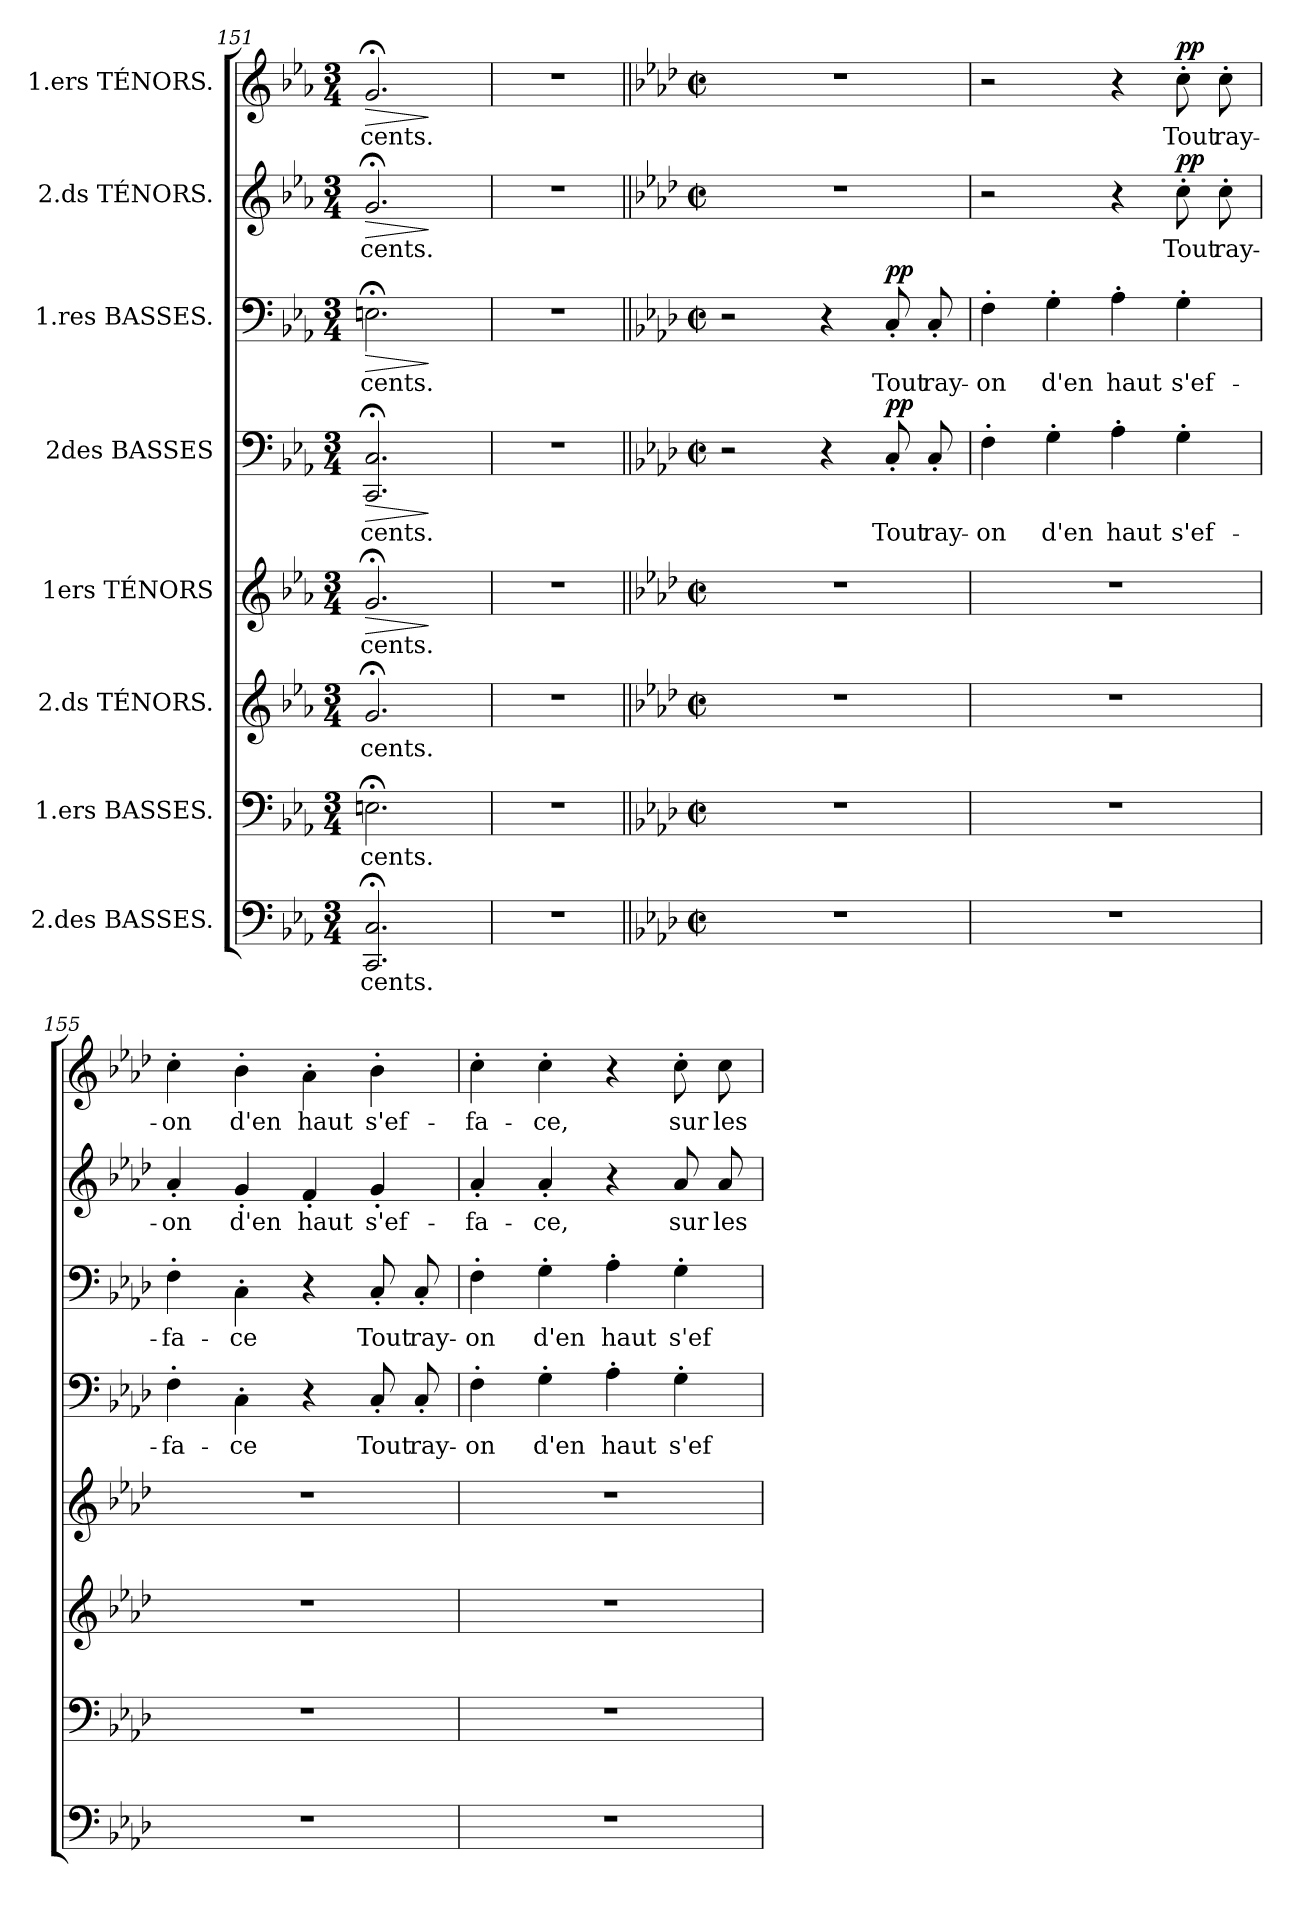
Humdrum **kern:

**kern	**text	**kern	**text	**kern	**text	**kern	**text	**dynam	**kern	**text	**dynam	**kern	**text	**dynam	**kern	**text	**dynam	**kern	**text	**dynam
*part8	*part8	*part7	*part7	*part6	*part6	*part5	*part5	*part5	*part4	*part4	*part4	*part3	*part3	*part3	*part2	*part2	*part2	*part1	*part1	*part1
*staff8	*staff8	*staff7	*staff7	*staff6	*staff6	*staff5	*staff5	*staff5	*staff4	*staff4	*staff4	*staff3	*staff3	*staff3	*staff2	*staff2	*staff2	*staff1	*staff1	*staff1
*I"2.des BASSES.	*	*I"1.ers BASSES.	*	*I"2.ds TÉNORS.	*	*I"1ers TÉNORS	*	*	*I"2des BASSES	*	*	*I"1.res BASSES.	*	*	*I"2.ds TÉNORS.	*	*	*I"1.ers TÉNORS.	*	*
*clefF4	*	*clefF4	*	*clefG2	*	*clefG2	*	*	*clefF4	*	*	*clefF4	*	*	*clefG2	*	*	*clefG2	*	*
*	*	*	*	*ITrd7c12	*	*ITrd7c12	*	*	*	*	*	*	*	*	*ITrd7c12	*	*	*ITrd7c12	*	*
*k[b-e-a-]	*	*k[b-e-a-]	*	*k[b-e-a-]	*	*k[b-e-a-]	*	*	*k[b-e-a-]	*	*	*k[b-e-a-]	*	*	*k[b-e-a-]	*	*	*k[b-e-a-]	*	*
*M3/4	*	*M3/4	*	*M3/4	*	*M3/4	*	*	*M3/4	*	*	*M3/4	*	*	*M3/4	*	*	*M3/4	*	*
=151	=151	=151	=151	=151	=151	=151	=151	=151	=151	=151	=151	=151	=151	=151	=151	=151	=151	=151	=151	=151
!	!	!	!	!	!	!	!	!LO:HP:b	!	!	!LO:HP:b	!	!	!LO:HP:b	!	!	!LO:HP:b	!	!	!LO:HP:b
2.CC;</ 2.C;</	cents.	2.En;<\	cents.	2.G;</	cents.	2.G;</	cents.	>	2.CC;</ 2.C;</	cents.	>	2.En;<\	cents.	>	2.G;</	cents.	>	2.G;</	cents.	>
.	.	.	.	.	.	.	.	]	.	.	]	.	.	]	.	.	]	.	.	]
=152	=152	=152	=152	=152	=152	=152	=152	=152	=152	=152	=152	=152	=152	=152	=152	=152	=152	=152	=152	=152
2.r	.	2.r	.	2.r	.	2.r	.	.	2.r	.	.	2.r	.	.	2.r	.	.	2.r	.	.
=153||	=153||	=153||	=153||	=153||	=153||	=153||	=153||	=153||	=153||	=153||	=153||	=153||	=153||	=153||	=153||	=153||	=153||	=153||	=153||	=153||
*k[b-e-a-d-]	*	*k[b-e-a-d-]	*	*k[b-e-a-d-]	*	*k[b-e-a-d-]	*	*	*k[b-e-a-d-]	*	*	*k[b-e-a-d-]	*	*	*k[b-e-a-d-]	*	*	*k[b-e-a-d-]	*	*
*M2/2	*	*M2/2	*	*M2/2	*	*M2/2	*	*	*M2/2	*	*	*M2/2	*	*	*M2/2	*	*	*M2/2	*	*
*met(c|)	*	*met(c|)	*	*met(c|)	*	*met(c|)	*	*	*met(c|)	*	*	*met(c|)	*	*	*met(c|)	*	*	*met(c|)	*	*
*	*	*	*	*	*	*	*	*	*	*	*	*	*	*	*	*	*	*MM120	*	*
1r	.	1r	.	1r	.	1r	.	.	2r	.	.	2r	.	.	1r	.	.	1r	.	.
.	.	.	.	.	.	.	.	.	4r	.	.	4r	.	.	.	.	.	.	.	.
.	.	.	.	.	.	.	.	.	8C'/	Tout	pp	8C'/	Tout	pp	.	.	.	.	.	.
.	.	.	.	.	.	.	.	.	8C'/	ray-	.	8C'/	ray-	.	.	.	.	.	.	.
=154	=154	=154	=154	=154	=154	=154	=154	=154	=154	=154	=154	=154	=154	=154	=154	=154	=154	=154	=154	=154
1r	.	1r	.	1r	.	1r	.	.	4F'\	-on	.	4F'\	-on	.	2r	.	.	2r	.	.
.	.	.	.	.	.	.	.	.	4G'\	d'en	.	4G'\	d'en	.	.	.	.	.	.	.
.	.	.	.	.	.	.	.	.	4A-'\	haut	.	4A-'\	haut	.	4r	.	.	4r	.	.
.	.	.	.	.	.	.	.	.	4G'\	s'ef-	.	4G'\	s'ef-	.	8c'\	Tout	pp	8c'\	Tout	pp
.	.	.	.	.	.	.	.	.	.	.	.	.	.	.	8c'\	ray-	.	8c'\	ray-	.
=155	=155	=155	=155	=155	=155	=155	=155	=155	=155	=155	=155	=155	=155	=155	=155	=155	=155	=155	=155	=155
1r	.	1r	.	1r	.	1r	.	.	4F'\	-fa-	.	4F'\	-fa-	.	4A-'/	-on	.	4c'\	-on	.
.	.	.	.	.	.	.	.	.	4C'\	-ce	.	4C'\	-ce	.	4G'/	d'en	.	4B-'\	d'en	.
.	.	.	.	.	.	.	.	.	4r	.	.	4r	.	.	4F'/	haut	.	4A-'\	haut	.
.	.	.	.	.	.	.	.	.	8C'/	Tout	.	8C'/	Tout	.	4G'/	s'ef-	.	4B-'\	s'ef-	.
.	.	.	.	.	.	.	.	.	8C'/	ray-	.	8C'/	ray-	.	.	.	.	.	.	.
!!LO:LB:g=z
=156	=156	=156	=156	=156	=156	=156	=156	=156	=156	=156	=156	=156	=156	=156	=156	=156	=156	=156	=156	=156
1r	.	1r	.	1r	.	1r	.	.	4F'\	-on	.	4F'\	-on	.	4A-'/	-fa-	.	4c'\	-fa-	.
.	.	.	.	.	.	.	.	.	4G'\	d'en	.	4G'\	d'en	.	4A-'/	-ce,	.	4c'\	-ce,	.
.	.	.	.	.	.	.	.	.	4A-'\	haut	.	4A-'\	haut	.	4r	.	.	4r	.	.
.	.	.	.	.	.	.	.	.	4G'\	s'ef-	.	4G'\	s'ef-	.	8A-/	sur	.	8c'\	sur	.
.	.	.	.	.	.	.	.	.	.	.	.	.	.	.	8A-/	les	.	8c\	les	.
=	=	=	=	=	=	=	=	=	=	=	=	=	=	=	=	=	=	=	=	=
*-	*-	*-	*-	*-	*-	*-	*-	*-	*-	*-	*-	*-	*-	*-	*-	*-	*-	*-	*-	*-
